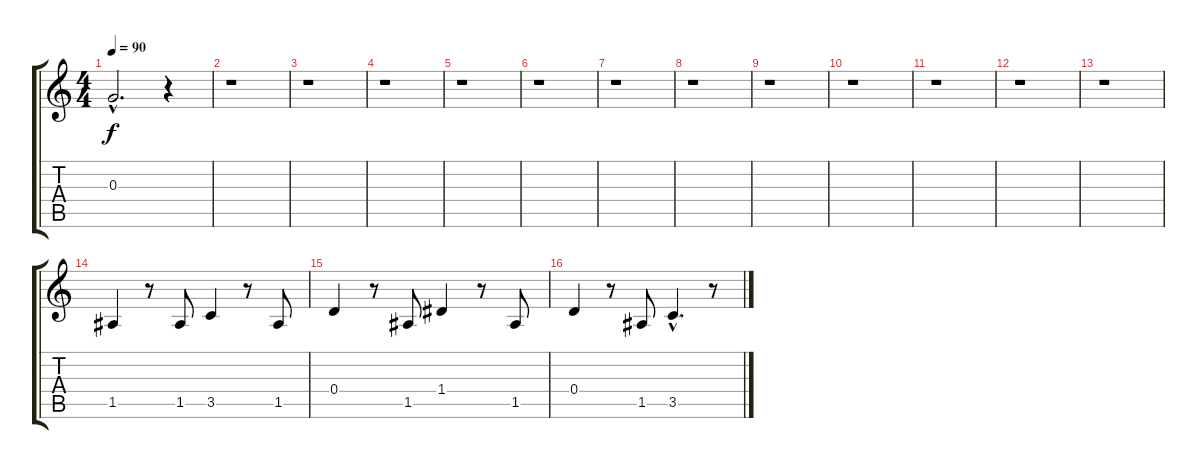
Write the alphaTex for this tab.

\track "" {instrument electricguitarjazz}
\staff {score tabs}
\tuning (E4 B3 G3 D3 A2 E2) {hide}
\ts (4 4)
\tempo 90
\clef g2
\ks c
0.3{hac}.2{d dy f} r.4 |
r.1 |
r.1 |
r.1 |
r.1 |
r.1 |
r.1 |
r.1 |
r.1 |
r.1 |
r.1 |
r.1 |
r.1 |
1.5.4 r.8 1.5.8 3.5.4 r.8 1.5.8 |
0.4.4 r.8 1.5.8 1.4.4 r.8 1.5.8 |
0.4.4 r.8 1.5.8 3.5{hac}.4{d} r.8
